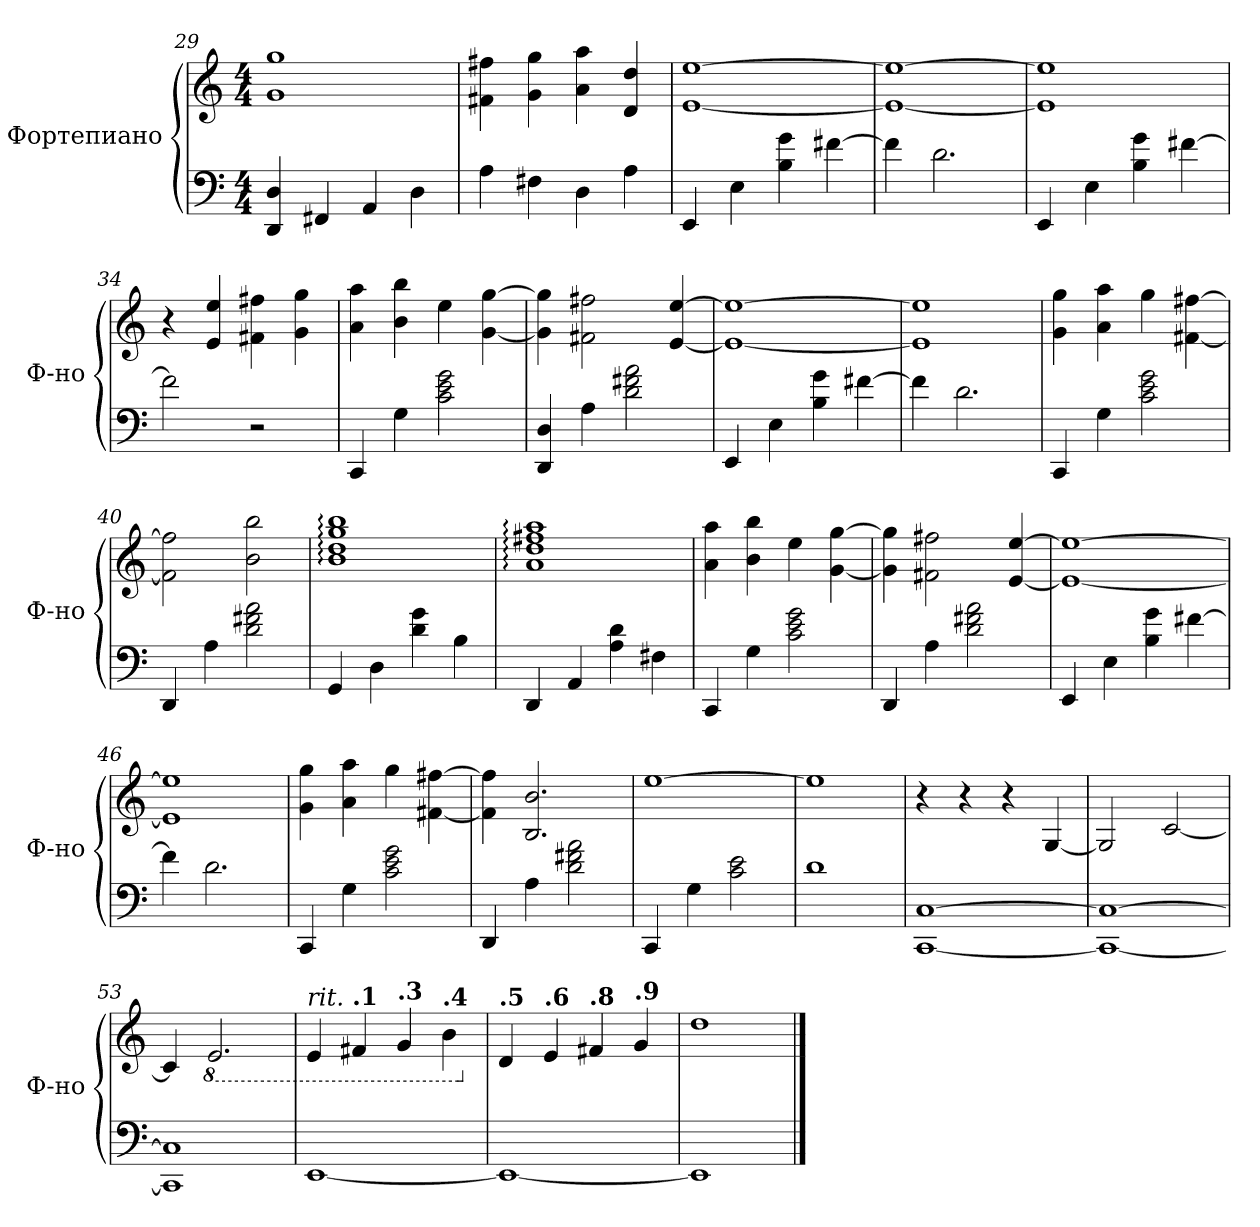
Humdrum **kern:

**kern	**kern
*part1	*part1
*staff2	*staff1
*I"Фортепиано	*
*I'Ф-но	*
*clefF4	*clefG2
*k[]	*k[]
*M4/4	*M4/4
=29	=29
4DD/ 4D/	1g 1gg
4FF#X/	.
4AA/	.
4D\	.
=30	=30
4A\	4f#X\ 4ff#X\
4F#X\	4g\ 4gg\
4D\	4a\ 4aa\
4A\	4d/ 4dd/
=31	=31
4EE/	[1e [1ee
4E\	.
4B\ 4g\	.
[4f#X\	.
=32	=32
4f#\]	1e_ 1ee_
2.d\	.
!!LO:LB:g=z
=33	=33
4EE/	1e] 1ee]
4E\	.
4B\ 4g\	.
[4f#X\	.
=34	=34
2f#\]	4r
.	4e/ 4ee/
2r	4f#X\ 4ff#X\
.	4g\ 4gg\
=35	=35
4CC/	4a\ 4aa\
4G\	4b\ 4bb\
2c\ 2e\ 2g\	4ee\
.	[4g\ [4gg\
=36	=36
4DD/ 4D/	4g\] 4gg\]
4A\	2f#X\ 2ff#X\
2d\ 2f#X\ 2a\	.
.	[4e/ [4ee/
=37	=37
4EE/	1e_ 1ee_
4E\	.
4B\ 4g\	.
[4f#X\	.
=38	=38
4f#\]	1e] 1ee]
2.d\	.
=39	=39
4CC/	4g\ 4gg\
4G\	4a\ 4aa\
2c\ 2e\ 2g\	4gg\
.	[4f#X\ [4ff#X\
=40	=40
4DD/	2f#\] 2ff#\]
4A\	.
2d\ 2f#X\ 2a\	2b\ 2bb\
!!LO:PB:g=z
=41	=41
4GG/	1b: 1dd: 1gg: 1bb:
4D\	.
4d\ 4g\	.
4B\	.
=42	=42
4DD/	1a: 1dd: 1ff#X: 1aa:
4AA/	.
4A\ 4d\	.
4F#X\	.
=43	=43
4CC/	4a\ 4aa\
4G\	4b\ 4bb\
2c\ 2e\ 2g\	4ee\
.	[4g\ [4gg\
=44	=44
4DD/	4g\] 4gg\]
4A\	2f#X\ 2ff#X\
2d\ 2f#X\ 2a\	.
.	[4e/ [4ee/
=45	=45
4EE/	1e_ 1ee_
4E\	.
4B\ 4g\	.
[4f#X\	.
=46	=46
4f#\]	1e] 1ee]
2.d\	.
=47	=47
4CC/	4g\ 4gg\
4G\	4a\ 4aa\
2c\ 2e\ 2g\	4gg\
.	[4f#X\ [4ff#X\
=48	=48
4DD/	4f#\] 4ff#\]
4A\	2.B/ 2.b/
2d\ 2f#X\ 2a\	.
!!LO:LB:g=z
=49	=49
*	*MM90
4CC/	[1ee
4G\	.
2c\ 2e\	.
=50	=50
1d	1ee]
=51	=51
*	*MM105
[1CC [1C	4r
.	4r
.	4r
.	[4G/
=52	=52
1CC_ 1C_	2G/]
.	[2c/
=53	=53
1CC] 1C]	4c/]
*	*8ba
.	2.E/
=54	=54
*	*MM85
!	!LO:TX:a:i:t=rit.
[1EE	4E/
*	*MM83
!	!LO:TX:a:B:t=.1
.	4F#X/
*	*MM81
!	!LO:TX:a:B:t=.3
.	4G/
*	*MM79
!	!LO:TX:a:B:t=.4
.	4B\
=55	=55
*	*X8ba
*	*MM77
!	!LO:TX:a:B:t=.5
1EE_	4d/
*	*MM75
!	!LO:TX:a:B:t=.6
.	4e/
*	*MM73
!	!LO:TX:a:B:t=.8
.	4f#X/
*	*MM71
!	!LO:TX:a:B:t=.9
.	4g/
=56	=56
*	*MM70
1EE]	1dd
==	==
*-	*-
